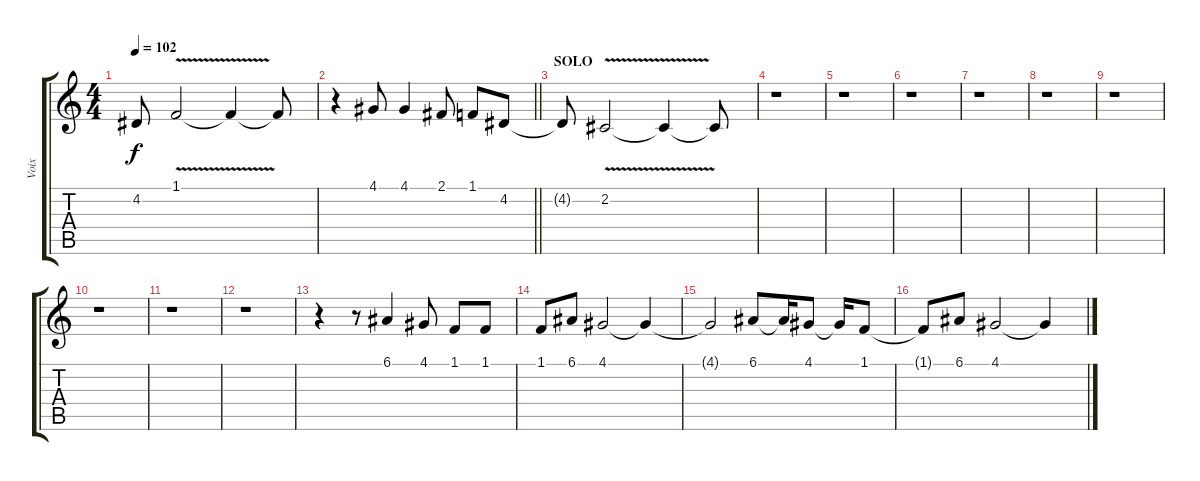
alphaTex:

\track ("Voix" "Voix") {instrument oboe}
\staff {score tabs}
\tuning (E4 B3 G3 D3 A2 E2) {hide}
\ts (4 4)
\tempo 102
\clef g2
\ks c
4.2{t}.8{dy f} 1.1{v}.2 1.1{t}.4 1.1{t}.8 |
\barLineRight lightlight
r.4 4.1.8 4.1.4 2.1.8 1.1.8 4.2.8 |
\section ("" "SOLO")
4.2{t}.8 2.2{v}.2 2.2{t}.4 2.2{t}.8 |
r.1 |
r.1 |
r.1 |
r.1 |
r.1 |
r.1 |
r.1 |
r.1 |
r.1 |
r.4 r.8 6.1.4 4.1.8 1.1.8 1.1.8 |
1.1.8 6.1.8 4.1.2 4.1{t}.4 |
4.1{t}.2 6.1.8 6.1{t}.16 4.1.8 4.1{t}.16 1.1.8 |
1.1{t}.8 6.1.8 4.1.2 4.1{t}.4
